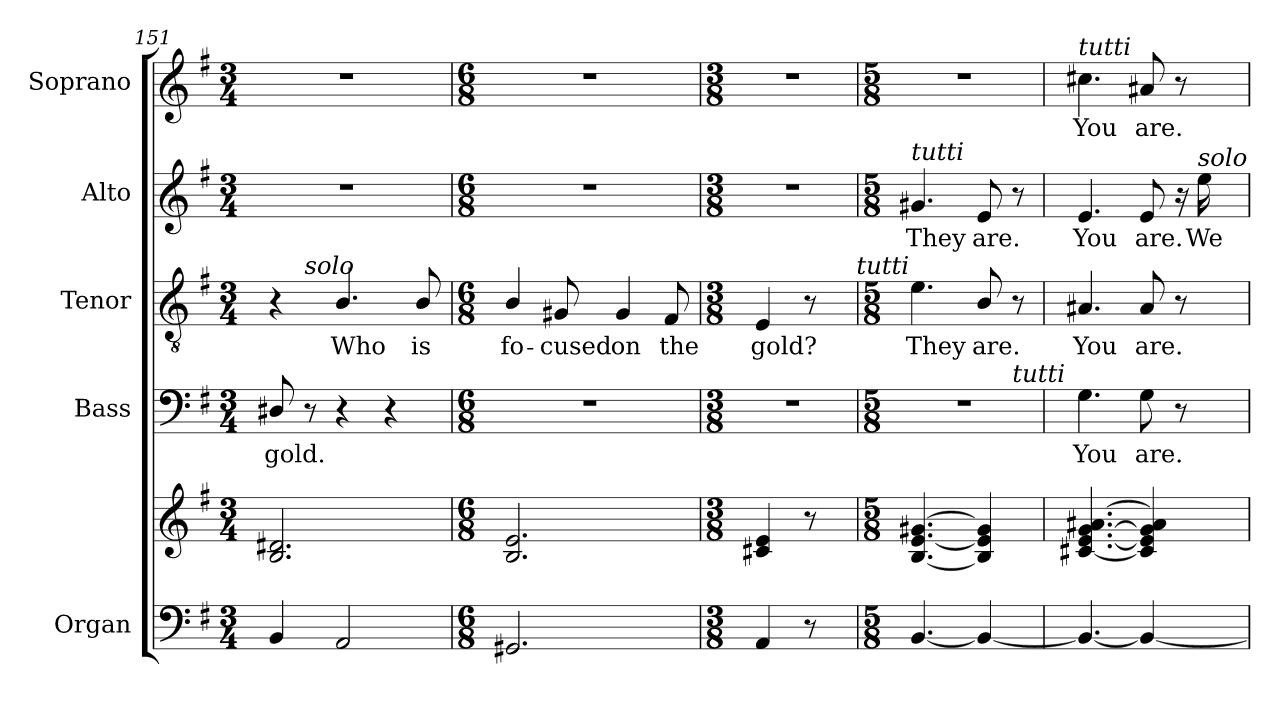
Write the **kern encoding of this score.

**kern	**kern	**kern	**text	**kern	**text	**kern	**text	**kern	**text
*part5	*part5	*part4	*part4	*part3	*part3	*part2	*part2	*part1	*part1
*staff6	*staff5	*staff4	*staff4	*staff3	*staff3	*staff2	*staff2	*staff1	*staff1
*I"Organ	*	*I"Bass	*	*I"Tenor	*	*I"Alto	*	*I"Soprano	*
*I'Org.	*	*I'B.	*	*I'T.	*	*I'A.	*	*I'S.	*
*clefF4	*clefG2	*clefF4	*	*clefGv2	*	*clefG2	*	*clefG2	*
*	*	*	*	*ITrd7c12	*	*	*	*	*
*k[f#]	*k[f#]	*k[f#]	*	*k[f#]	*	*k[f#]	*	*k[f#]	*
*G:	*G:	*G:	*	*G:	*	*G:	*	*G:	*
*M3/4	*M3/4	*M3/4	*	*M3/4	*	*M3/4	*	*M3/4	*
=151	=151	=151	=151	=151	=151	=151	=151	=151	=151
!	!	!	!LO:LY:b:color=#000000	!	!	!LO:N:vis=1	!	!LO:N:vis=1	!
*	*	*	*	*^	*	*	*	*	*
4BBi/	2.Bi/ 2.d#Xi	8D#Xi/	gold.	4r	8ryy	.	2.r	.	2.r	.
!	!	!	!	!	!LO:TX:a:i:t=solo	!	!	!	!	!
.	.	8r	.	.	2ryy	.	.	.	.	.
!	!	!	!	!	!	!LO:LY:b:color=#000000	!	!	!	!
2AAi/	.	4r	.	4.BBi/	.	Who	.	.	.	.
.	.	4r	.	.	.	.	.	.	.	.
!	!	!	!	!	!	!LO:LY:b:color=#000000	!	!	!	!
.	.	.	.	8BBi/	8ryy	is	.	.	.	.
*	*	*	*	*v	*v	*	*	*	*	*
!!LO:LB:g=z
=152	=152	=152	=152	=152	=152	=152	=152	=152	=152
*M6/8	*M6/8	*M6/8	*	*M6/8	*	*M6/8	*	*M6/8	*
*	*	*	*	*^	*	*	*	*	*
!	!	!LO:N:vis=1	!	!	!	!	!	!	!	!
*	*	*	*	*v	*v	*	*	*	*	*
*	*	*	*	*^	*	*	*	*	*
!	!	!	!	!	!	!LO:LY:b:color=#000000	!LO:N:vis=1	!	!LO:N:vis=1	!
*	*	*	*	*v	*v	*	*	*	*	*
2.GG#Xi/	2.Bi/ 2.ei	2.r	.	4BBi/	fo-	2.r	.	2.r	.
!	!	!	!	!	!LO:LY:b:color=#000000	!	!	!	!
.	.	.	.	8GG#Xi/	-cused	.	.	.	.
!	!	!	!	!	!LO:LY:b:color=#000000	!	!	!	!
.	.	.	.	4GG#i/	on	.	.	.	.
!	!	!	!	!	!LO:LY:b:color=#000000	!	!	!	!
.	.	.	.	8FF#i/	the	.	.	.	.
=153	=153	=153	=153	=153	=153	=153	=153	=153	=153
*M3/8	*M3/8	*M3/8	*	*M3/8	*	*M3/8	*	*M3/8	*
!	!	!LO:N:vis=1	!	!	!	!	!	!	!
!	!	!	!	!	!LO:LY:b:color=#000000	!LO:N:vis=1	!	!LO:N:vis=1	!
*	*	*	*	*^	*	*	*	*	*
4AAi/	4c#Xi/ 4ei	4.r	.	4EEi/	4ryy	gold?	4.r	.	4.r	.
8r	8r	.	.	8r	16ryy	.	.	.	.	.
.	.	.	.	.	32ryy	.	.	.	.	.
.	.	.	.	.	64ryy	.	.	.	.	.
.	.	.	.	.	128...ryy	.	.	.	.	.
!	!	!	!	!	!LO:TX:a:i:t=tutti	!	!	!	!	!
.	.	.	.	.	1024ryy	.	.	.	.	.
*	*	*	*	*v	*v	*	*	*	*	*
=154	=154	=154	=154	=154	=154	=154	=154	=154	=154
*M5/8	*M5/8	*M5/8	*	*M5/8	*	*M5/8	*	*M5/8	*
*	*	*	*	*^	*	*	*	*	*
!	!	!LO:N:vis=1	!	!	!	!	!	!	!	!
*	*	*	*	*v	*v	*	*	*	*	*
*	*	*	*	*^	*	*	*	*	*
!	!	!	!	!	!	!LO:LY:b:color=#000000	!	!	!	!
*	*	*	*	*v	*v	*	*	*	*	*
*	*	*	*	*^	*	*	*	*	*
!	!	!	!	!	!	!	!LO:TX:a:i:t=tutti	!	!	!
!	!	!	!	!	!	!	!	!LO:LY:b:color=#000000	!LO:N:vis=1	!
*	*	*^	*	*v	*v	*	*	*	*	*
[4.BBi/	[4.Bi/ [4.ei [4.g#Xi	8%5r	2ryy	.	4.Ei\	They	4.g#Xi/	They	8%5r	.
!	!	!	!	!	!	!LO:LY:b:color=#000000	!	!	!	!
!	!	!	!	!	!	!	!	!LO:LY:b:color=#000000	!	!
4BBi/_	4Bi/] 4ei] 4g#i]	.	.	.	8BBi/	are.	8ei/	are.	.	.
!	!	!	!LO:TX:a:i:t=tutti	!	!	!	!	!	!	!
.	.	.	8ryy	.	8r	.	8r	.	.	.
*	*	*v	*v	*	*	*	*	*	*	*
=155	=155	=155	=155	=155	=155	=155	=155	=155	=155
*	*	*^	*	*	*	*	*	*	*
!	!	!	!	!LO:LY:b:color=#000000	!	!	!	!	!	!
*	*	*v	*v	*	*	*	*	*	*	*
*	*	*^	*	*	*	*	*	*	*
!	!	!	!	!	!	!LO:LY:b:color=#000000	!	!	!	!
*	*	*v	*v	*	*	*	*	*	*	*
*	*	*^	*	*	*	*	*	*	*
!	!	!	!	!	!	!	!	!LO:LY:b:color=#000000	!	!
*	*	*v	*v	*	*	*	*	*	*	*
*	*	*^	*	*	*	*	*	*	*
!	!	!	!	!	!	!	!	!	!LO:TX:a:i:t=tutti	!
!	!	!	!	!	!	!	!	!	!	!LO:LY:b:color=#000000
*	*	*v	*v	*	*	*	*	*	*	*
4.BBi/_	[4.c#Xi/ [4.ei [4.gi [4.a#Xi	4.Gi\	You	4.AA#Xi/	You	4.ei/	You	4.cc#Xi\	You
!	!	!	!LO:LY:b:color=#000000	!	!	!	!	!	!
!	!	!	!	!	!LO:LY:b:color=#000000	!	!	!	!
!	!	!	!	!	!	!	!LO:LY:b:color=#000000	!	!
!	!	!	!	!	!	!	!	!	!LO:LY:b:color=#000000
4BBi/_	4c#i/] 4ei] 4gi] 4a#i]	8Gi\	are.	8AA#i/	are.	8ei/	are.	8a#Xi/	are.
.	.	8r	.	8r	.	16r	.	8r	.
!	!	!	!	!	!	!LO:TX:a:i:t=solo	!	!	!
!	!	!	!	!	!	!	!LO:LY:b:color=#000000	!	!
.	.	.	.	.	.	16eei\	We	.	.
=	=	=	=	=	=	=	=	=	=
*-	*-	*-	*-	*-	*-	*-	*-	*-	*-
